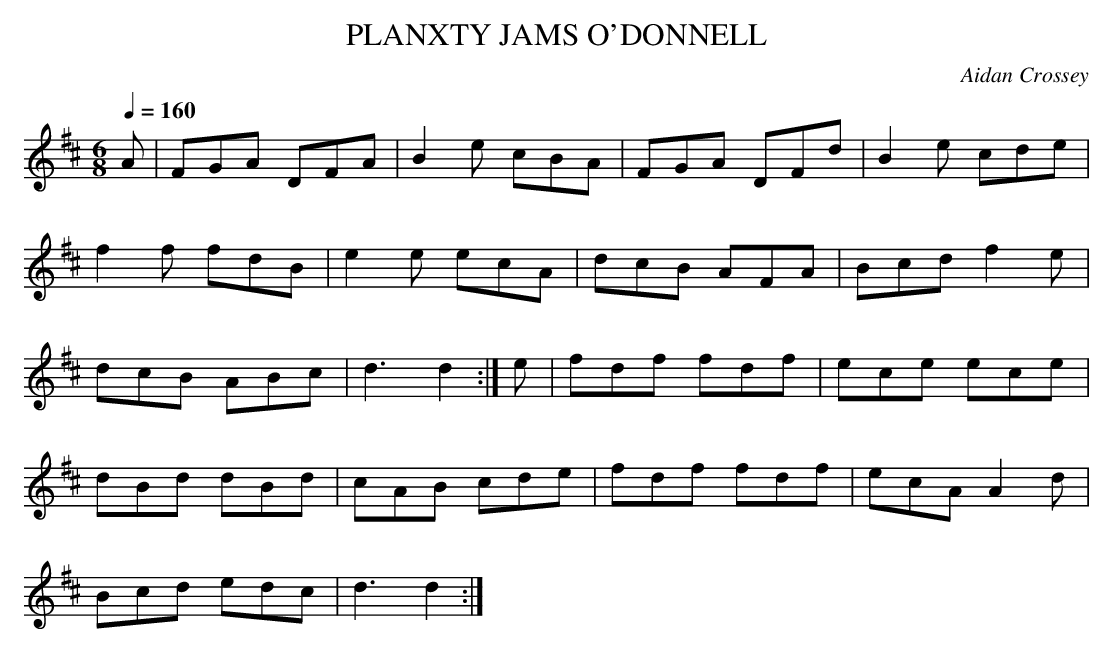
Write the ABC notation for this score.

X:1
T:PLANXTY JAMS O'DONNELL
C:Aidan Crossey
M:6/8
Q:1/4=160
L:1/8
K:D Major
A|FGA DFA|B2 e cBA|FGA DFd|B2 e cde|
f2 f fdB|e2 e ecA|dcB AFA|Bcd f2 e|
dcB ABc|d3 d2 :|e|fdf fdf|ece ece|
dBd dBd|cAB cde|fdf fdf|ecA A2 d|
Bcd edc|d3 d2 :|
\'a0
